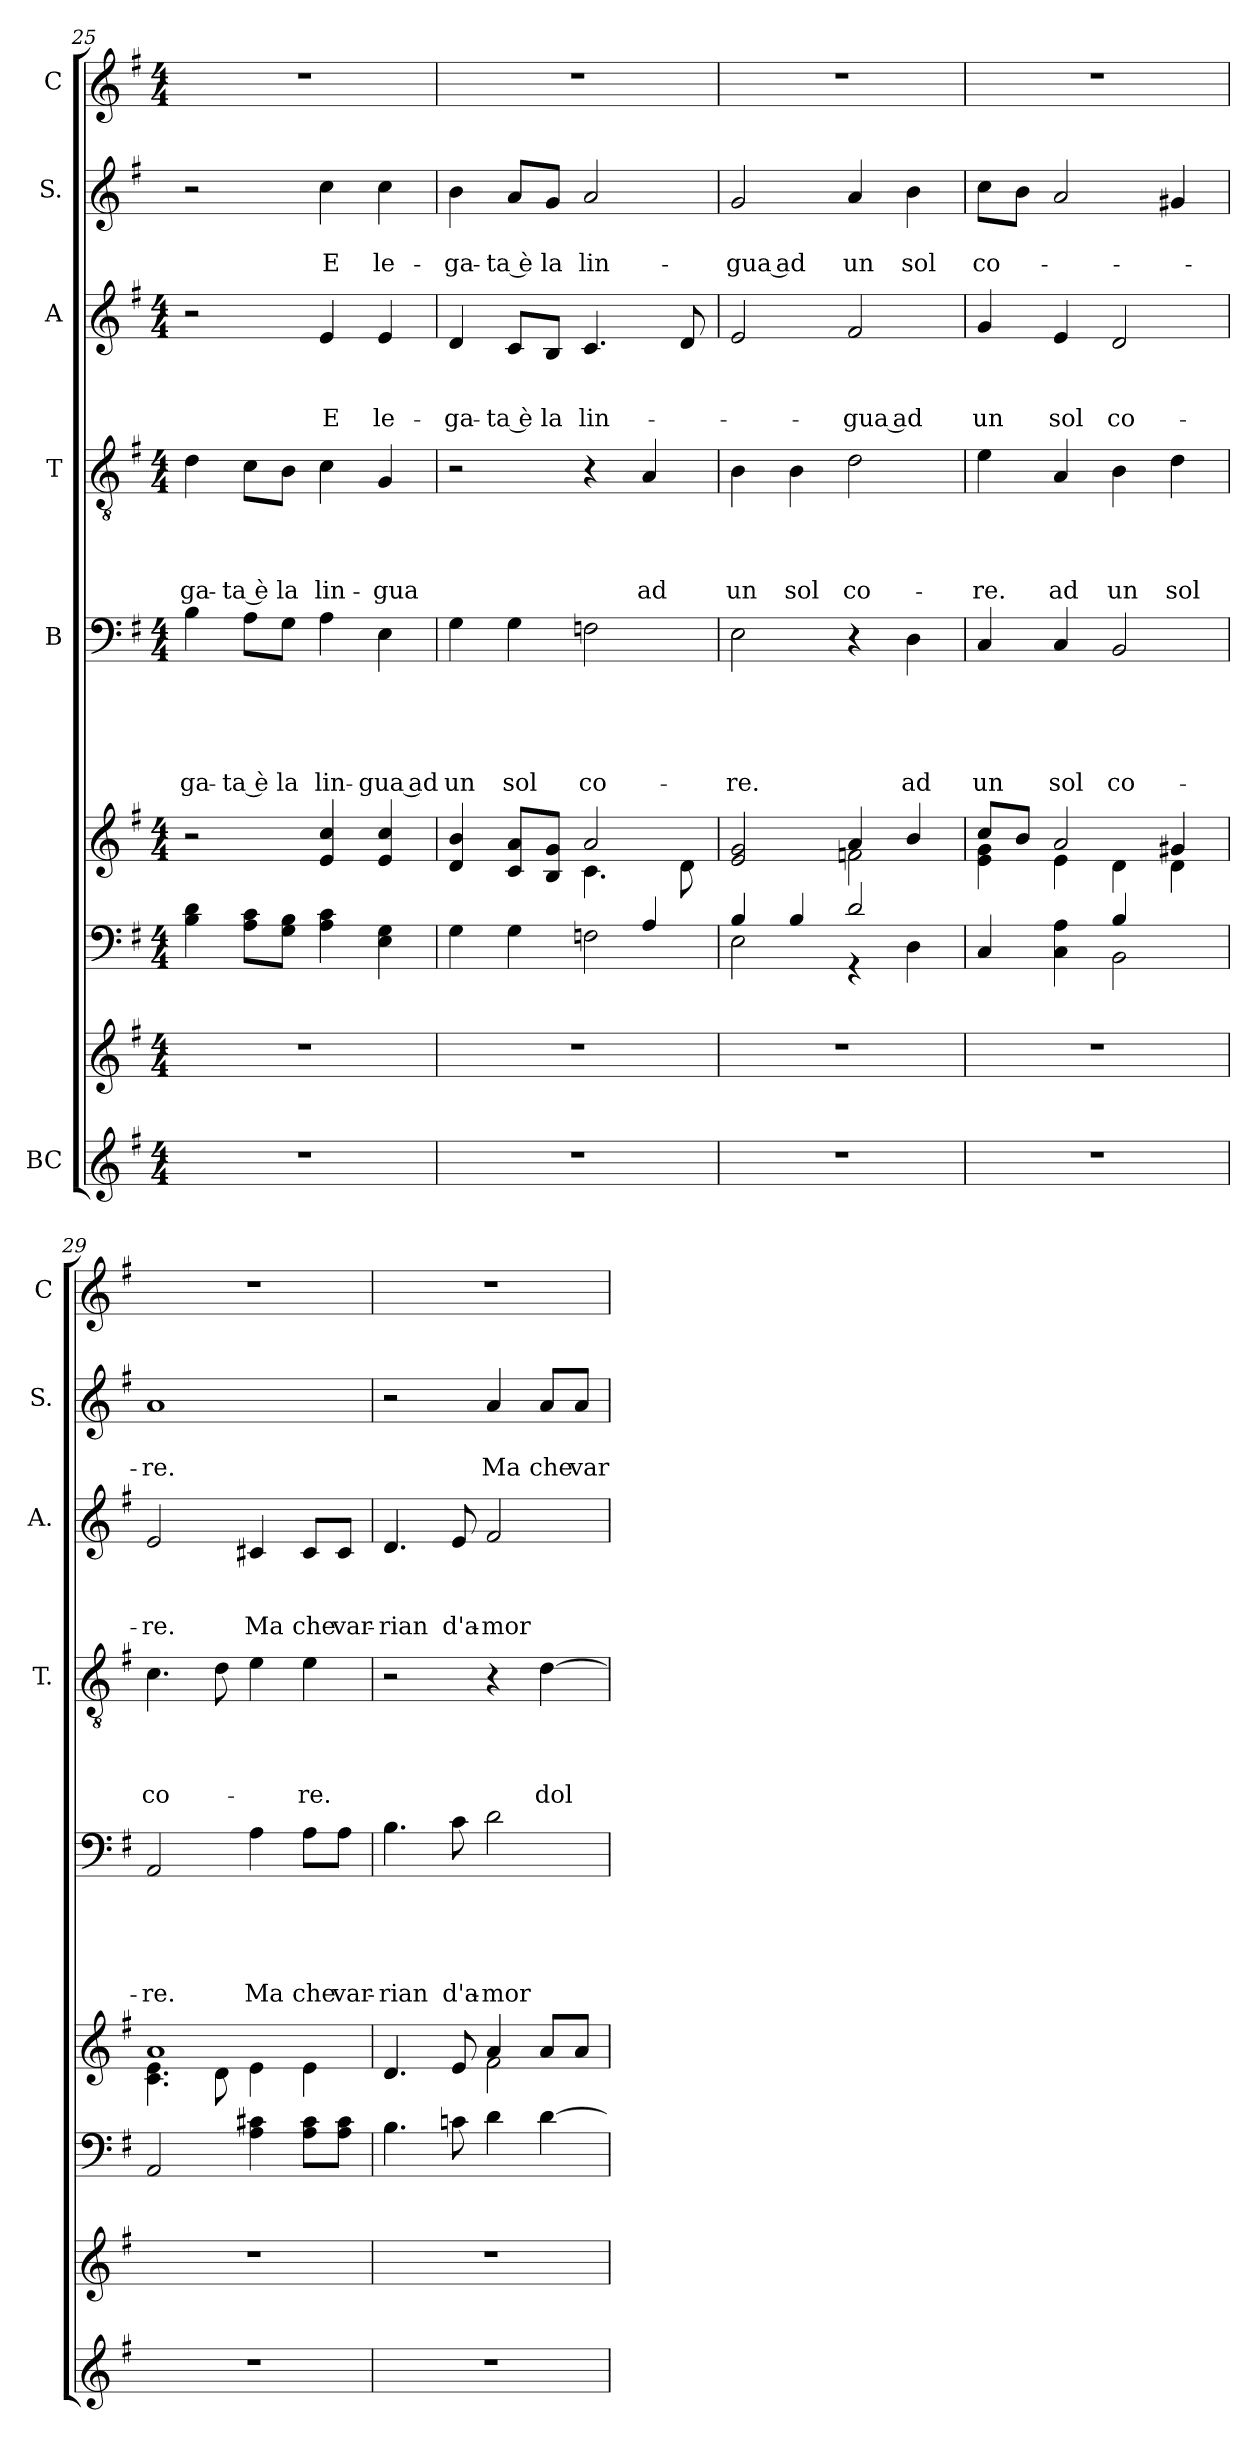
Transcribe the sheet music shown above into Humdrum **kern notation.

**kern	**kern	**kern	**kern	**kern	**text	**text	**text	**text	**text	**kern	**text	**text	**text	**text	**kern	**text	**text	**text	**kern	**text	**text	**kern
*part8	*part8	*part7	*part6	*part5	*part5	*part5	*part5	*part5	*part5	*part4	*part4	*part4	*part4	*part4	*part3	*part3	*part3	*part3	*part2	*part2	*part2	*part1
*staff9	*staff8	*staff7	*staff6	*staff5	*staff5	*staff5	*staff5	*staff5	*staff5	*staff4	*staff4	*staff4	*staff4	*staff4	*staff3	*staff3	*staff3	*staff3	*staff2	*staff2	*staff2	*staff1
*I"BC	*	*	*	*I"B	*	*	*	*	*	*I"T	*	*	*	*	*I"A	*	*	*	*I"S.	*	*	*I"C
*	*	*	*	*	*	*	*	*	*	*I'T.	*	*	*	*	*I'A.	*	*	*	*I'S.	*	*	*I'C
*clefG2	*clefG2	*clefF4	*clefG2	*clefF4	*	*	*	*	*	*clefGv2	*	*	*	*	*clefG2	*	*	*	*clefG2	*	*	*clefG2
*k[f#]	*k[f#]	*k[f#]	*k[f#]	*k[f#]	*	*	*	*	*	*k[f#]	*	*	*	*	*k[f#]	*	*	*	*k[f#]	*	*	*k[f#]
*G:	*G:	*G:	*G:	*G:	*	*	*	*	*	*G:	*	*	*	*	*G:	*	*	*	*G:	*	*	*G:
*M4/4	*M4/4	*M4/4	*M4/4	*M4/4	*	*	*	*	*	*M4/4	*	*	*	*	*M4/4	*	*	*	*	*	*	*M4/4
=25	=25	=25	=25	=25	=25	=25	=25	=25	=25	=25	=25	=25	=25	=25	=25	=25	=25	=25	=25	=25	=25	=25
!	!	!	!	!	!	!	!	!	!LO:LY:b	!	!	!	!	!LO:LY:b	!	!	!	!	!	!	!	!
1r	1r	4B\ 4d\	2r	4B\	.	.	.	.	-ga-	4d\	.	.	.	-ga-	2r	.	.	.	2r	.	.	1r
!	!	!	!	!	!	!	!	!	!LO:LY:b:rj	!	!	!	!	!LO:LY:b	!	!	!	!	!	!	!	!
.	.	8A\ 8c\L	.	8A\L	.	.	.	.	-ta è	8c\L	.	.	.	-ta è	.	.	.	.	.	.	.	.
!	!	!	!	!	!	!	!	!	!LO:LY:b	!	!	!	!	!LO:LY:b	!	!	!	!	!	!	!	!
.	.	8G\ 8B\J	.	8G\J	.	.	.	.	la	8B\J	.	.	.	la	.	.	.	.	.	.	.	.
!	!	!	!	!	!	!	!	!	!LO:LY:b	!	!	!	!	!LO:LY:b	!	!	!	!LO:LY:b	!	!	!LO:LY:b	!
.	.	4A\ 4c\	4e/ 4cc/	4A\	.	.	.	.	lin-	4c\	.	.	.	lin-	4e/	.	.	E	4cc\	.	E	.
!	!	!	!	!	!	!	!	!	!LO:LY:b:rj	!	!	!	!	!LO:LY:b	!	!	!	!LO:LY:b	!	!	!LO:LY:b	!
.	.	4E\ 4G\	4e/ 4cc/	4E\	.	.	.	.	-gua ad	4G/	.	.	.	-gua	4e/	.	.	le-	4cc\	.	le-	.
=26	=26	=26	=26	=26	=26	=26	=26	=26	=26	=26	=26	=26	=26	=26	=26	=26	=26	=26	=26	=26	=26	=26
*	*	*^	*^	*	*	*	*	*	*	*	*	*	*	*	*	*	*	*	*	*	*	*
!	!	!	!	!	!	!	!	!	!	!	!LO:LY:b	!	!	!	!	!	!	!	!	!LO:LY:b	!	!	!LO:LY:b	!
1r	1r	4G\	2.ryy	4d/ 4b/	2ryy	4G\	.	.	.	.	un	2r	.	.	.	.	4d/	.	.	-ga-	4b\	.	-ga-	1r
!	!	!	!	!	!	!	!	!	!	!	!LO:LY:b	!	!	!	!	!	!	!	!	!LO:LY:b:rj	!	!	!LO:LY:b:rj	!
.	.	4G\	.	8c/ 8a/L	.	4G\	.	.	.	.	sol	.	.	.	.	.	8c/L	.	.	-ta è	8a/L	.	-ta è	.
!	!	!	!	!	!	!	!	!	!	!	!	!	!	!	!	!	!	!	!	!LO:LY:b	!	!	!LO:LY:b	!
.	.	.	.	8B/ 8g/J	.	.	.	.	.	.	.	.	.	.	.	.	8B/J	.	.	la	8g/J	.	la	.
!	!	!	!	!	!	!	!	!	!	!	!LO:LY:b	!	!	!	!	!	!	!	!	!LO:LY:b	!	!	!LO:LY:b	!
.	.	2Fn\	.	2a/	4.c\	2Fn\	.	.	.	.	co-	4r	.	.	.	.	4.c/	.	.	lin-	2a/	.	lin-	.
!	!	!	!	!	!	!	!	!	!	!	!	!	!	!	!	!LO:LY:b	!	!	!	!	!	!	!	!
.	.	.	4A/	.	.	.	.	.	.	.	.	4A/	.	.	.	ad	.	.	.	.	.	.	.	.
.	.	.	.	.	8d\	.	.	.	.	.	.	.	.	.	.	.	8d/	.	.	.	.	.	.	.
=27	=27	=27	=27	=27	=27	=27	=27	=27	=27	=27	=27	=27	=27	=27	=27	=27	=27	=27	=27	=27	=27	=27	=27	=27
!	!	!	!	!	!	!	!	!	!	!	!LO:LY:b	!	!	!	!	!LO:LY:b	!	!	!	!	!	!	!LO:LY:b:rj	!
1r	1r	4B/	2E\	2e/ 2g/	2ryy	2E\	.	.	.	.	-re.	4B\	.	.	.	un	2e/	.	.	.	2g/	.	-gua ad	1r
!	!	!	!	!	!	!	!	!	!	!	!	!	!	!	!	!LO:LY:b	!	!	!	!	!	!	!	!
.	.	4B/	.	.	.	.	.	.	.	.	.	4B\	.	.	.	sol	.	.	.	.	.	.	.	.
!	!	!	!	!	!	!	!	!	!	!	!	!	!	!	!	!LO:LY:b	!	!	!	!LO:LY:b:rj	!	!	!LO:LY:b	!
.	.	2d/	4rGG	4a/	2fn\	4r	.	.	.	.	.	2d\	.	.	.	co-	2f#/	.	.	-gua ad	4a/	.	un	.
!	!	!	!	!	!	!	!	!	!	!	!LO:LY:b	!	!	!	!	!	!	!	!	!	!	!	!LO:LY:b	!
.	.	.	4D\	4b/	.	4D\	.	.	.	.	ad	.	.	.	.	.	.	.	.	.	4b\	.	sol	.
=28	=28	=28	=28	=28	=28	=28	=28	=28	=28	=28	=28	=28	=28	=28	=28	=28	=28	=28	=28	=28	=28	=28	=28	=28
!	!	!	!	!	!	!	!	!	!	!	!LO:LY:b	!	!	!	!	!LO:LY:b	!	!	!	!LO:LY:b	!	!	!LO:LY:b	!
1r	1r	4C/	2ryy	8cc/L	4e\ 4g\	4C/	.	.	.	.	un	4e\	.	.	.	-re.	4g/	.	.	un	8cc\L	.	co-	1r
.	.	.	.	8b/J	.	.	.	.	.	.	.	.	.	.	.	.	.	.	.	.	8b\J	.	.	.
!	!	!	!	!	!	!	!	!	!	!	!LO:LY:b	!	!	!	!	!LO:LY:b	!	!	!	!LO:LY:b	!	!	!	!
.	.	4C\ 4A\	.	4e\	2a/	4C/	.	.	.	.	sol	4A/	.	.	.	ad	4e/	.	.	sol	2a/	.	.	.
!	!	!	!	!	!	!	!	!	!	!	!LO:LY:b	!	!	!	!	!LO:LY:b	!	!	!	!LO:LY:b	!	!	!	!
.	.	2BB\	4B/	4d\	.	2BB/	.	.	.	.	co-	4B\	.	.	.	un	2d/	.	.	co-	.	.	.	.
!	!	!	!	!	!	!	!	!	!	!	!	!	!	!	!	!LO:LY:b	!	!	!	!	!	!	!	!
.	.	.	4ryy	4g#X/	4d\	.	.	.	.	.	.	4d\	.	.	.	sol	.	.	.	.	4g#X/	.	.	.
!!LO:PB:g=z
=29	=29	=29	=29	=29	=29	=29	=29	=29	=29	=29	=29	=29	=29	=29	=29	=29	=29	=29	=29	=29	=29	=29	=29	=29
!	!	!	!	!	!	!	!	!	!	!	!LO:LY:b	!	!	!	!	!LO:LY:b	!	!	!	!LO:LY:b	!	!	!LO:LY:b	!
*	*	*v	*v	*	*	*	*	*	*	*	*	*	*	*	*	*	*	*	*	*	*	*	*	*
1r	1r	2AA/	1a	4.c\ 4.e\	2AA/	.	.	.	.	-re.	4.c\	.	.	.	co-	2e/	.	.	-re.	1a	.	-re.	1r
.	.	.	.	8d\	.	.	.	.	.	.	8d\	.	.	.	.	.	.	.	.	.	.	.	.
!	!	!	!	!	!	!	!	!	!	!LO:LY:b	!	!	!	!	!	!	!	!	!LO:LY:b	!	!	!	!
.	.	4A\ 4c#X\	.	4e\	4A\	.	.	.	.	Ma	4e\	.	.	.	.	4c#X/	.	.	Ma	.	.	.	.
!	!	!	!	!	!	!	!	!	!	!LO:LY:b	!	!	!	!	!LO:LY:b	!	!	!	!LO:LY:b	!	!	!	!
.	.	8A\ 8c#\L	.	4e\	8A\L	.	.	.	.	che	4e\	.	.	.	-re.	8c#/L	.	.	che	.	.	.	.
!	!	!	!	!	!	!	!	!	!	!LO:LY:b	!	!	!	!	!	!	!	!	!LO:LY:b	!	!	!	!
.	.	8A\ 8c#\J	.	.	8A\J	.	.	.	.	var-	.	.	.	.	.	8c#/J	.	.	var-	.	.	.	.
=30	=30	=30	=30	=30	=30	=30	=30	=30	=30	=30	=30	=30	=30	=30	=30	=30	=30	=30	=30	=30	=30	=30	=30
!	!	!	!	!	!	!	!	!	!	!LO:LY:b	!	!	!	!	!	!	!	!	!LO:LY:b	!	!	!	!
1r	1r	4.B\	4.d/	2ryy	4.B\	.	.	.	.	-rian	2r	.	.	.	.	4.d/	.	.	-rian	2r	.	.	1r
!	!	!	!	!	!	!	!	!	!	!LO:LY:b	!	!	!	!	!	!	!	!	!LO:LY:b	!	!	!	!
.	.	8cn\	8e/	.	8c\	.	.	.	.	d'a-	.	.	.	.	.	8e/	.	.	d'a-	.	.	.	.
!	!	!	!	!	!	!	!	!	!	!LO:LY:b	!	!	!	!	!	!	!	!	!LO:LY:b	!	!	!LO:LY:b	!
.	.	4d\	4a/	2f#\	2d\	.	.	.	.	-mor	4r	.	.	.	.	2f#/	.	.	-mor	4a/	.	Ma	.
!	!	!	!	!	!	!	!	!	!	!	!	!	!	!	!LO:LY:b	!	!	!	!	!	!	!LO:LY:b	!
.	.	[>4d\	8a/L	.	.	.	.	.	.	.	[>4d\	.	.	.	dol-	.	.	.	.	8a/L	.	che	.
!	!	!	!	!	!	!	!	!	!	!	!	!	!	!	!	!	!	!	!	!	!	!LO:LY:b	!
.	.	.	8a/J	.	.	.	.	.	.	.	.	.	.	.	.	.	.	.	.	8a/J	.	var-	.
*	*	*	*v	*v	*	*	*	*	*	*	*	*	*	*	*	*	*	*	*	*	*	*	*
=	=	=	=	=	=	=	=	=	=	=	=	=	=	=	=	=	=	=	=	=	=	=
*-	*-	*-	*-	*-	*-	*-	*-	*-	*-	*-	*-	*-	*-	*-	*-	*-	*-	*-	*-	*-	*-	*-
